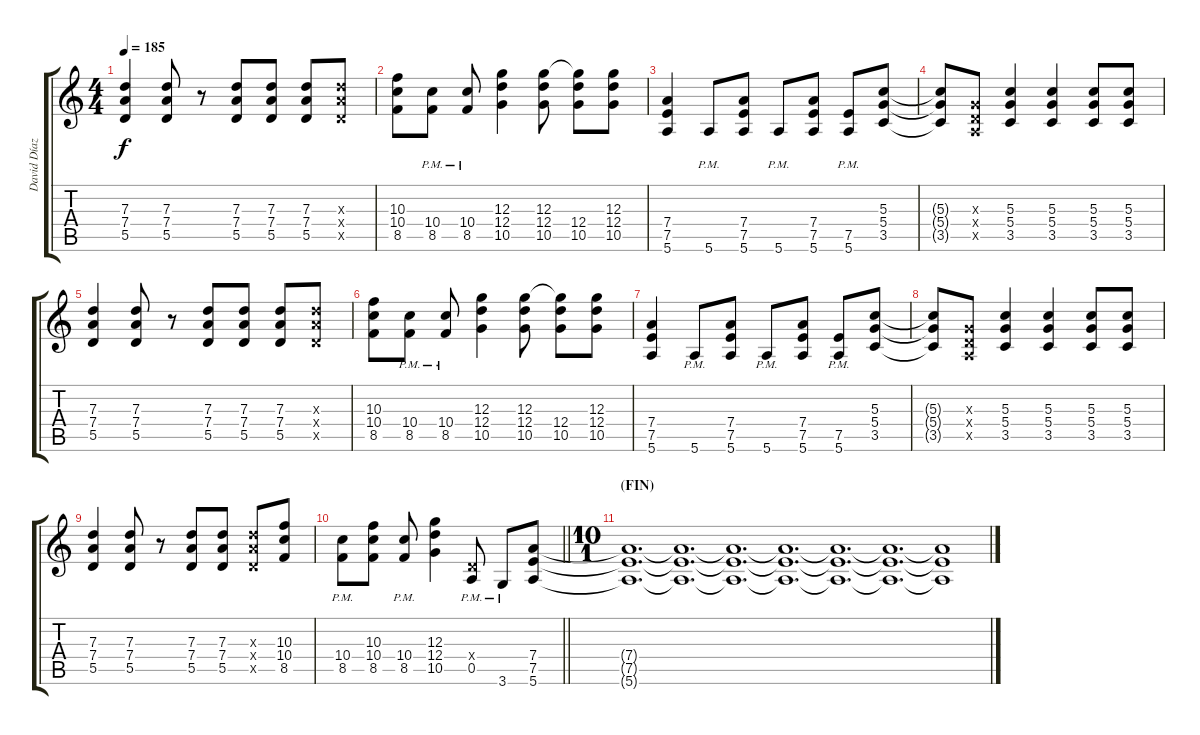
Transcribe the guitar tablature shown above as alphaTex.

\track ("David Díaz 'Kolibrí' - Guitarra" "David Díaz") {instrument overdrivenguitar}
\staff {score tabs}
\tuning (E4 B3 G3 D3 A2 E2) {hide}
\ts (4 4)
\tempo 185
\clef g2
\ks c
(7.3 7.4 5.5).4{dy f} (7.3 7.4 5.5).8 r.8 (7.3 7.4 5.5).8 (7.3 7.4 5.5).8 (7.3 7.4 5.5).8 (7.3{x} 7.4{x} 5.5{x}).8 |
(10.3 10.4 8.5).8 (10.4{pm} 8.5{pm}).8 (10.4{pm} 8.5{pm}).8 (12.3 12.4 10.5).4 (12.3 12.4 10.5).8 (12.3{t} 12.4 10.5).8 (12.3 12.4 10.5).8 |
(7.4 7.5 5.6).4 5.6{pm}.8 (7.4 7.5 5.6).8 5.6{pm}.8 (7.4 7.5 5.6).8 (7.5{pm} 5.6{pm}).8 (5.3 5.4 3.5).8 |
(5.3{t} 5.4{t} 3.5{t}).8 (0.3{x} 0.4{x} 0.5{x}).8 (5.3 5.4 3.5).4 (5.3 5.4 3.5).4 (5.3 5.4 3.5).8 (5.3 5.4 3.5).8 |
(7.3 7.4 5.5).4 (7.3 7.4 5.5).8 r.8 (7.3 7.4 5.5).8 (7.3 7.4 5.5).8 (7.3 7.4 5.5).8 (7.3{x} 7.4{x} 5.5{x}).8 |
(10.3 10.4 8.5).8 (10.4{pm} 8.5{pm}).8 (10.4{pm} 8.5{pm}).8 (12.3 12.4 10.5).4 (12.3 12.4 10.5).8 (12.3{t} 12.4 10.5).8 (12.3 12.4 10.5).8 |
(7.4 7.5 5.6).4 5.6{pm}.8 (7.4 7.5 5.6).8 5.6{pm}.8 (7.4 7.5 5.6).8 (7.5{pm} 5.6{pm}).8 (5.3 5.4 3.5).8 |
(5.3{t} 5.4{t} 3.5{t}).8 (0.3{x} 0.4{x} 0.5{x}).8 (5.3 5.4 3.5).4 (5.3 5.4 3.5).4 (5.3 5.4 3.5).8 (5.3 5.4 3.5).8 |
(7.3 7.4 5.5).4 (7.3 7.4 5.5).8 r.8 (7.3 7.4 5.5).8 (7.3 7.4 5.5).8 (7.3{x} 7.4{x} 5.5{x}).8 (10.3 10.4 8.5).8 |
\barLineRight lightlight
(10.4{pm} 8.5{pm}).8 (10.3 10.4 8.5).8 (10.4{pm} 8.5{pm}).8 (12.3 12.4 10.5).4 (0.4{x} 0.5{pm}).8 3.6{pm}.8 (7.4 7.5 5.6).8 |
\ts (10 1)
\section ("" "(FIN)")
(7.4{t} 7.5{t} 5.6{t}).1{d} (7.4{t} 7.5{t} 5.6{t}).1{d} (7.4{t} 7.5{t} 5.6{t}).1{d} (7.4{t} 7.5{t} 5.6{t}).1{d} (7.4{t} 7.5{t} 5.6{t}).1{d} (7.4{t} 7.5{t} 5.6{t}).1{d} (7.4{t} 7.5{t} 5.6{t}).1
